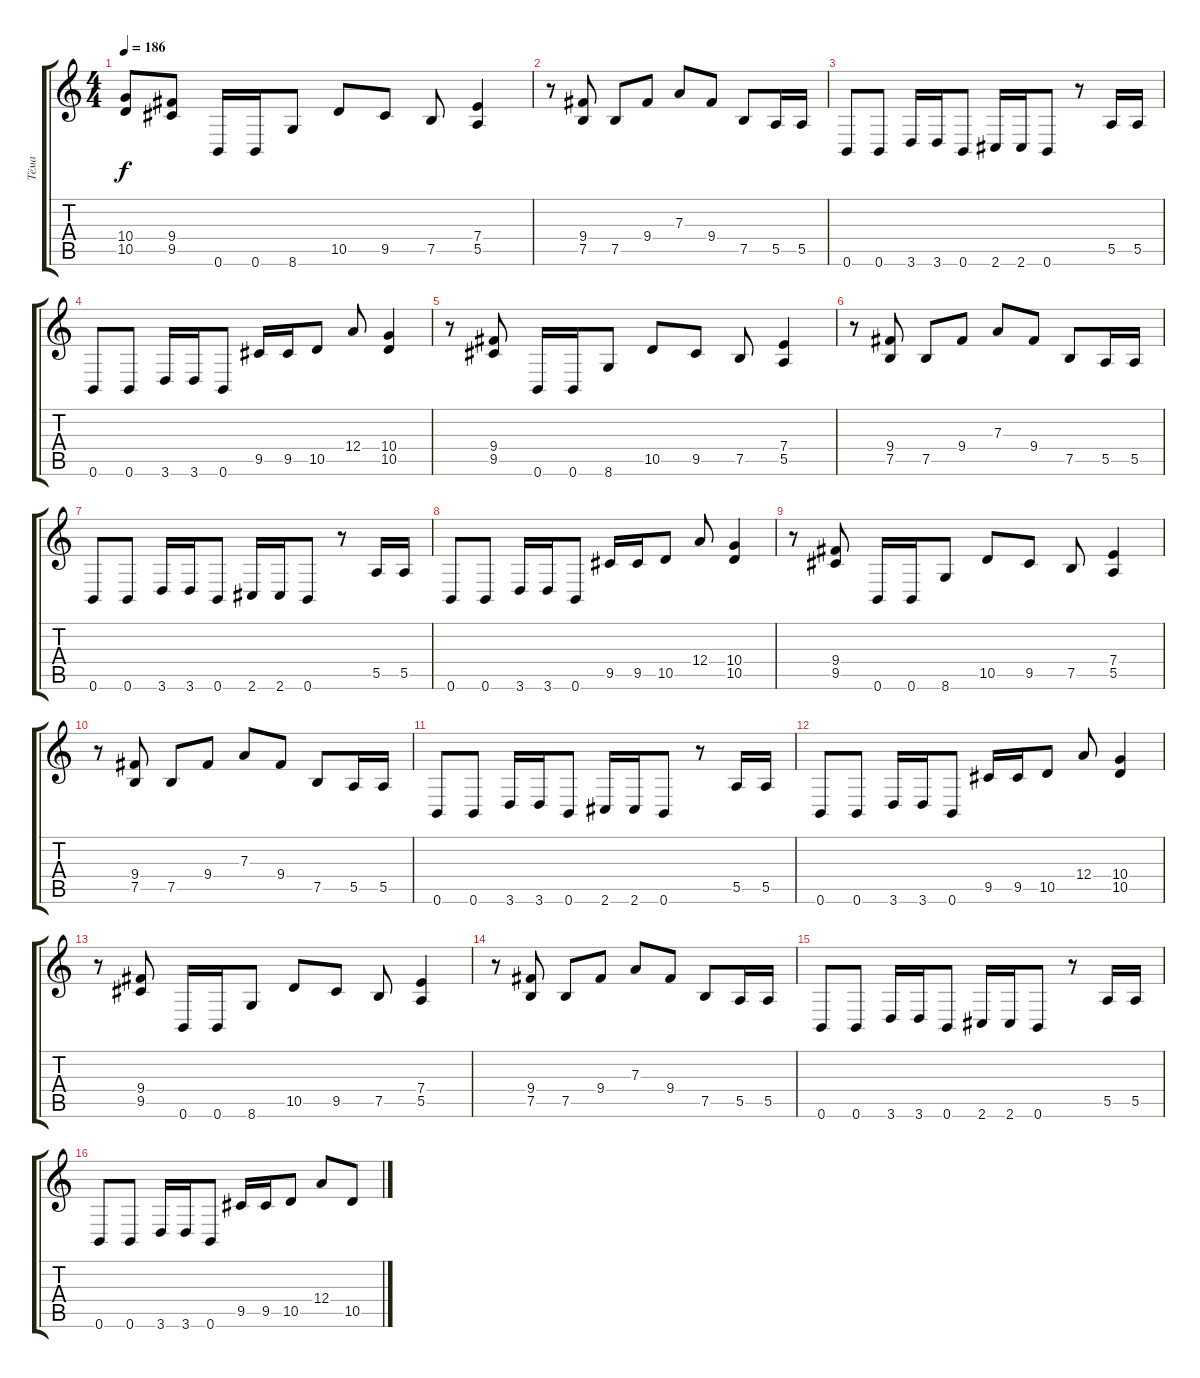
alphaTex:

\track ("Тёма" "Тёма") {instrument distortionguitar}
\staff {score tabs}
\tuning (B3 Gb3 D3 A2 E2 B1) {hide}
\ts (4 4)
\tempo 186
\clef g2
\ks c
(10.4 10.5).8{dy f} (9.4 9.5).8 0.6.16 0.6.16 8.6.8 10.5.8 9.5.8 7.5.8 (7.4 5.5).4 |
r.8 (9.4 7.5).8 7.5.8 9.4.8 7.3.8 9.4.8 7.5.8 5.5.16 5.5.16 |
0.6.8 0.6.8 3.6.16 3.6.16 0.6.8 2.6.16 2.6.16 0.6.8 r.8 5.5.16 5.5.16 |
0.6.8 0.6.8 3.6.16 3.6.16 0.6.8 9.5.16 9.5.16 10.5.8 12.4.8 (10.4 10.5).4 |
r.8 (9.4 9.5).8 0.6.16 0.6.16 8.6.8 10.5.8 9.5.8 7.5.8 (7.4 5.5).4 |
r.8 (9.4 7.5).8 7.5.8 9.4.8 7.3.8 9.4.8 7.5.8 5.5.16 5.5.16 |
0.6.8 0.6.8 3.6.16 3.6.16 0.6.8 2.6.16 2.6.16 0.6.8 r.8 5.5.16 5.5.16 |
0.6.8 0.6.8 3.6.16 3.6.16 0.6.8 9.5.16 9.5.16 10.5.8 12.4.8 (10.4 10.5).4 |
r.8 (9.4 9.5).8 0.6.16 0.6.16 8.6.8 10.5.8 9.5.8 7.5.8 (7.4 5.5).4 |
r.8 (9.4 7.5).8 7.5.8 9.4.8 7.3.8 9.4.8 7.5.8 5.5.16 5.5.16 |
0.6.8 0.6.8 3.6.16 3.6.16 0.6.8 2.6.16 2.6.16 0.6.8 r.8 5.5.16 5.5.16 |
0.6.8 0.6.8 3.6.16 3.6.16 0.6.8 9.5.16 9.5.16 10.5.8 12.4.8 (10.4 10.5).4 |
r.8 (9.4 9.5).8 0.6.16 0.6.16 8.6.8 10.5.8 9.5.8 7.5.8 (7.4 5.5).4 |
r.8 (9.4 7.5).8 7.5.8 9.4.8 7.3.8 9.4.8 7.5.8 5.5.16 5.5.16 |
0.6.8 0.6.8 3.6.16 3.6.16 0.6.8 2.6.16 2.6.16 0.6.8 r.8 5.5.16 5.5.16 |
0.6.8 0.6.8 3.6.16 3.6.16 0.6.8 9.5.16 9.5.16 10.5.8 12.4.8 10.5.8
